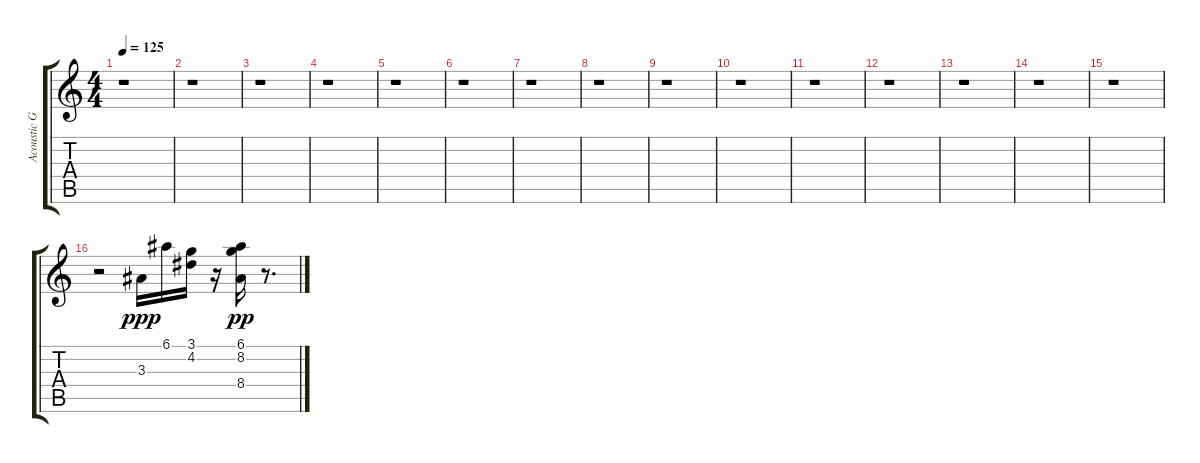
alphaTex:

\track ("Acoustic Guitar" "Acoustic G") {instrument acousticguitarsteel}
\staff {score tabs}
\tuning (E4 B3 G3 D3 A2 E2) {hide}
\ts (4 4)
\tempo 125
\clef g2
\ks c
r.1{dy f} |
r.1 |
r.1 |
r.1 |
r.1 |
r.1 |
r.1 |
r.1 |
r.1 |
r.1 |
r.1 |
r.1 |
r.1 |
r.1 |
r.1 |
r.2 3.3.16{dy ppp} 6.1.16 (3.1 4.2).16 r.16 (6.1 8.2 8.4).16{dy pp} r.8{d}
